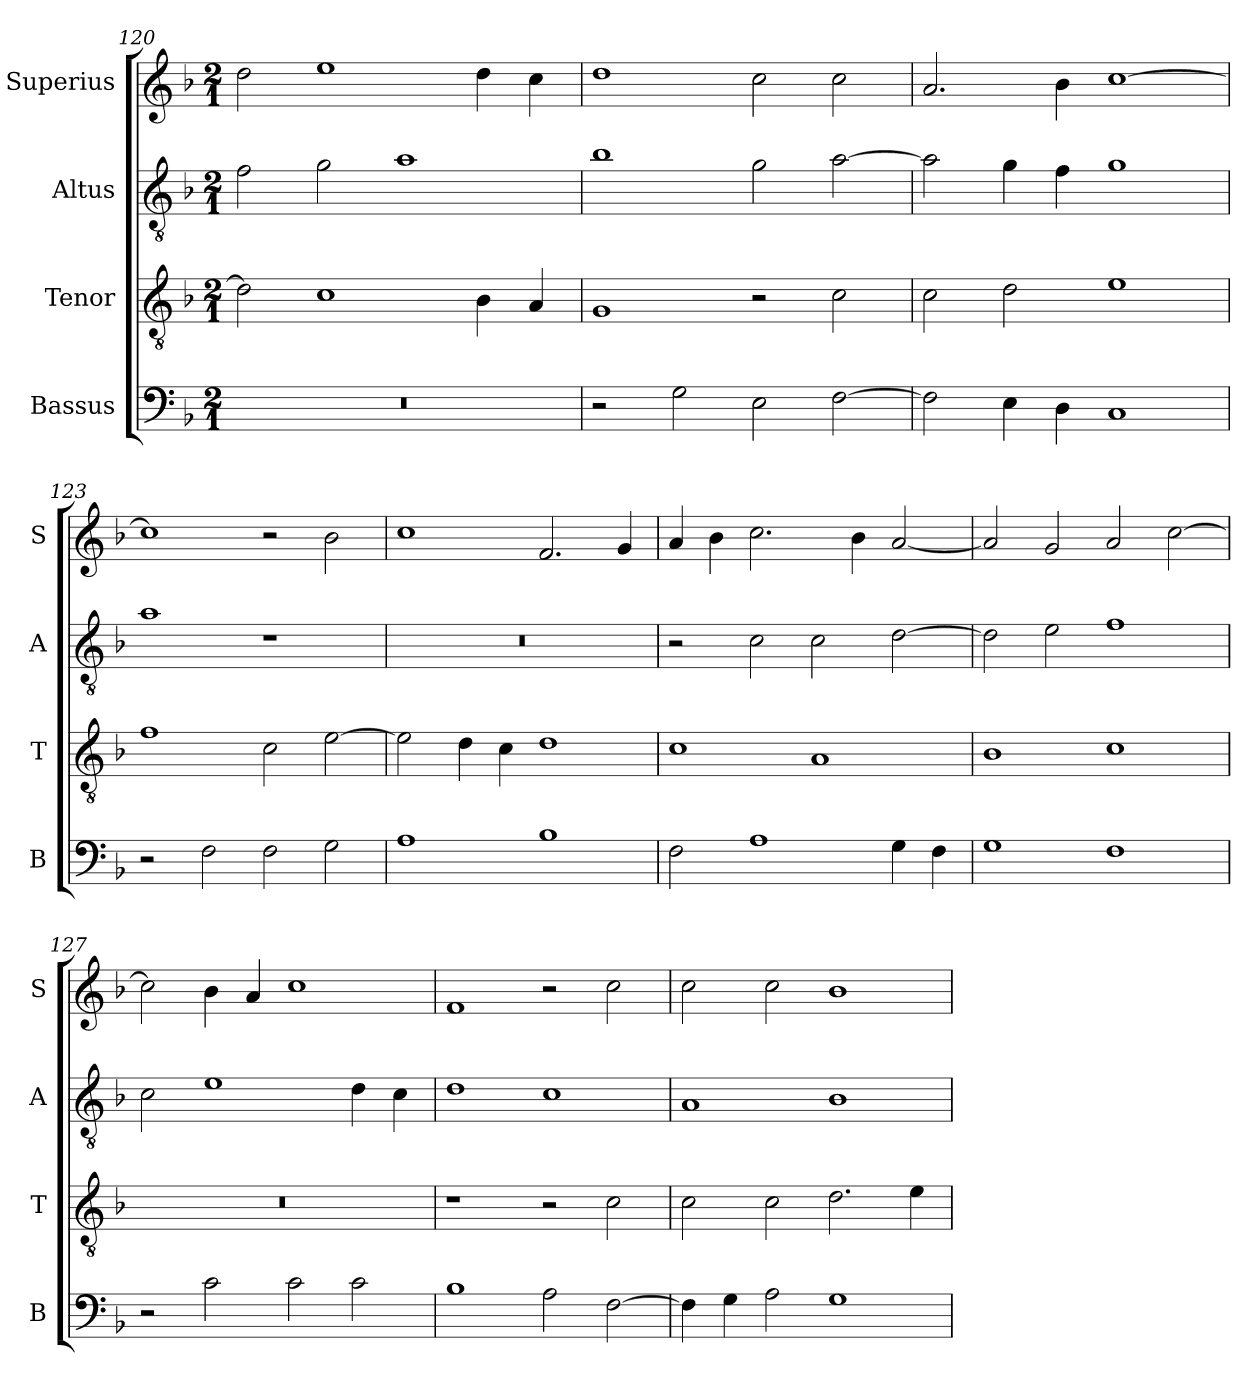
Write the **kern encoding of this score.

**kern	**kern	**kern	**kern
*part4	*part3	*part2	*part1
*staff4	*staff3	*staff2	*staff1
*I"Bassus	*I"Tenor	*I"Altus	*I"Superius
*I'B	*I'T	*I'A	*I'S
*clefF4	*clefGv2	*clefGv2	*clefG2
*k[b-]	*k[b-]	*k[b-]	*k[b-]
*F:	*F:	*F:	*F:
*M2/1	*M2/1	*M2/1	*M2/1
=120	=120	=120	=120
0r	2d]	2f	2dd
.	1c	2g	1ee
.	.	1a	.
.	4B-	.	4dd
.	4A	.	4cc
=121	=121	=121	=121
2r	1G	1b-	1dd
2G	.	.	.
2E	2r	2g	2cc
[2F	2c	[2a	2cc
=122	=122	=122	=122
2F]	2c	2a]	2.a
4E	2d	4g	.
4D	.	4f	4b-
1C	1e	1g	[1cc
=123	=123	=123	=123
2r	1f	1a	1cc]
2F	.	.	.
2F	2c	1r	2r
2G	[2e	.	2b-
=124	=124	=124	=124
1A	2e]	0r	1cc
.	4d	.	.
.	4c	.	.
1B-	1d	.	2.f
.	.	.	4g
=125	=125	=125	=125
2F	1c	2r	4a
.	.	.	4b-
1A	.	2c	2.cc
.	1A	2c	.
.	.	.	4b-
4G	.	[2d	[2a
4F	.	.	.
=126	=126	=126	=126
1G	1B-	2d]	2a]
.	.	2e	2g
1F	1c	1f	2a
.	.	.	[2cc
=127	=127	=127	=127
2r	0r	2c	2cc]
2c	.	1e	4b-
.	.	.	4a
2c	.	.	1cc
2c	.	4d	.
.	.	4c	.
=128	=128	=128	=128
1B-	1r	1d	1f
2A	2r	1c	2r
[2F	2c	.	2cc
=129	=129	=129	=129
4F]	2c	1A	2cc
4G	.	.	.
2A	2c	.	2cc
1G	2.d	1B-	1b-
.	4e	.	.
=	=	=	=
*-	*-	*-	*-
